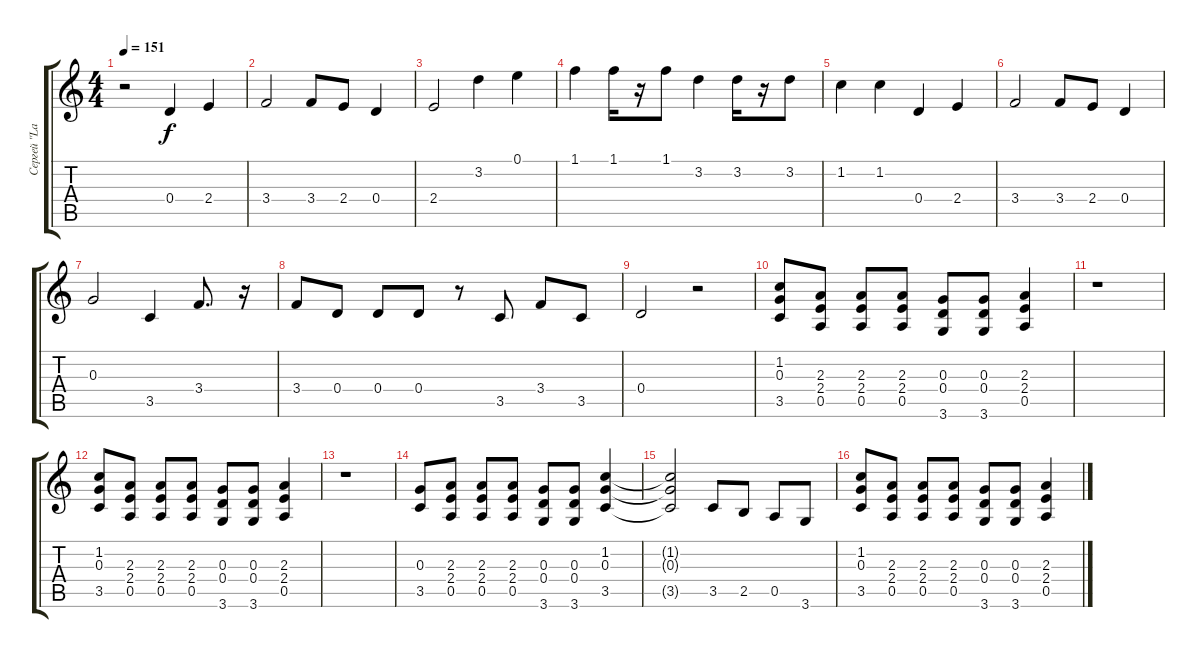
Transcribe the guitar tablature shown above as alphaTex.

\track ("Сергей \"Lazar\"" "Сергей \"La") {instrument overdrivenguitar}
\staff {score tabs}
\tuning (E4 B3 G3 D3 A2 E2) {hide}
\ts (4 4)
\tempo 151
\clef g2
\ks c
r.2{dy f} 0.4.4 2.4.4 |
3.4.2 3.4.8 2.4.8 0.4.4 |
2.4.2 3.2.4 0.1.4 |
1.1.4 1.1.16 r.16 1.1.8 3.2.4 3.2.16 r.16 3.2.8 |
1.2.4 1.2.4 0.4.4 2.4.4 |
3.4.2 3.4.8 2.4.8 0.4.4 |
0.3.2 3.5.4 3.4.8{d} r.16 |
3.4.8 0.4.8 0.4.8 0.4.8 r.8 3.5.8 3.4.8 3.5.8 |
0.4.2 r.2 |
(1.2 0.3 3.5).8 (2.3 2.4 0.5).8 (2.3 2.4 0.5).8 (2.3 2.4 0.5).8 (0.3 0.4 3.6).8 (0.3 0.4 3.6).8 (2.3 2.4 0.5).4 |
r.1 |
(1.2 0.3 3.5).8 (2.3 2.4 0.5).8 (2.3 2.4 0.5).8 (2.3 2.4 0.5).8 (0.3 0.4 3.6).8 (0.3 0.4 3.6).8 (2.3 2.4 0.5).4 |
r.1 |
(0.3 3.5).8 (2.3 2.4 0.5).8 (2.3 2.4 0.5).8 (2.3 2.4 0.5).8 (0.3 0.4 3.6).8 (0.3 0.4 3.6).8 (1.2 0.3 3.5).4 |
(1.2{t} 0.3{t} 3.5{t}).2 3.5.8 2.5.8 0.5.8 3.6.8 |
(1.2 0.3 3.5).8 (2.3 2.4 0.5).8 (2.3 2.4 0.5).8 (2.3 2.4 0.5).8 (0.3 0.4 3.6).8 (0.3 0.4 3.6).8 (2.3 2.4 0.5).4
